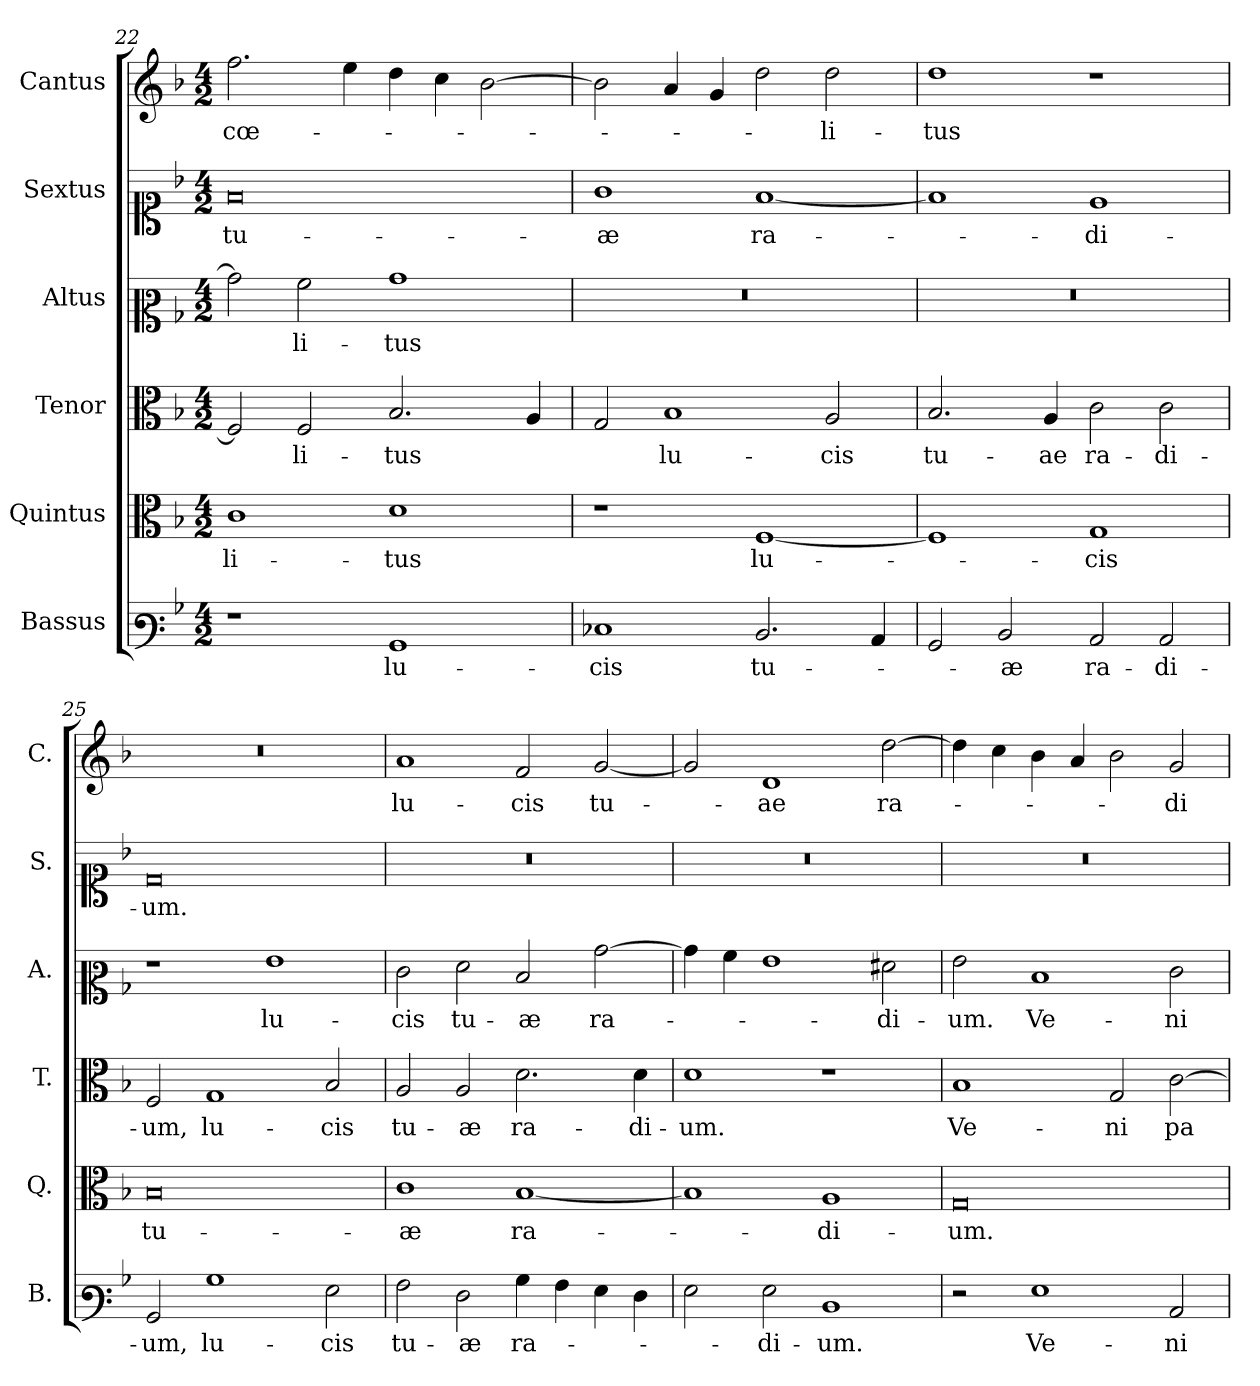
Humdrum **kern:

**kern	**text	**kern	**text	**kern	**text	**kern	**text	**kern	**text	**kern	**text
*part6	*part6	*part5	*part5	*part4	*part4	*part3	*part3	*part2	*part2	*part1	*part1
*staff6	*staff6	*staff5	*staff5	*staff4	*staff4	*staff3	*staff3	*staff2	*staff2	*staff1	*staff1
*I"Bassus	*	*I"Quintus	*	*I"Tenor	*	*I"Altus	*	*I"Sextus	*	*I"Cantus	*
*I'B.	*	*I'Q.	*	*I'T.	*	*I'A.	*	*I'S.	*	*I'C.	*
*clefF3	*	*clefC3	*	*clefC3	*	*clefC2	*	*clefC1	*	*clefG2	*
*k[b-]	*	*k[b-]	*	*k[b-]	*	*k[b-]	*	*k[b-]	*	*k[b-]	*
*M4/2	*	*M4/2	*	*M4/2	*	*M4/2	*	*M4/2	*	*M4/2	*
=22	=22	=22	=22	=22	=22	=22	=22	=22	=22	=22	=22
1r	.	1c	-li-	2F/]	.	2b-\]	.	0f	tu-	2.ff\	cœ-
.	.	.	.	2F/	-li-	2a\	-li-	.	.	.	.
.	.	.	.	.	.	.	.	.	.	4ee\	.
1BB-	lu-	1d	-tus	2.B-/	-tus	1b-	-tus	.	.	4dd\	.
.	.	.	.	.	.	.	.	.	.	4cc\	.
.	.	.	.	.	.	.	.	.	.	[2b-\	.
.	.	.	.	4A/	.	.	.	.	.	.	.
=23	=23	=23	=23	=23	=23	=23	=23	=23	=23	=23	=23
!	!	!	!	!	!	!LO:N:vis=1	!	!	!	!	!
1E-X	-cis	1r	.	2G/	.	0r	.	1g	-æ	2b-\]	.
.	.	.	.	1B-	lu-	.	.	.	.	4a/	.
.	.	.	.	.	.	.	.	.	.	4g/	.
2.D/	tu-	[1F	lu-	.	.	.	.	[1f	ra-	2dd\	.
.	.	.	.	2A/	-cis	.	.	.	.	2dd\	-li-
4C/	.	.	.	.	.	.	.	.	.	.	.
=24	=24	=24	=24	=24	=24	=24	=24	=24	=24	=24	=24
!	!	!	!	!	!	!LO:N:vis=1	!	!	!	!	!
2BB-/	.	1F]	.	2.B-/	tu-	0r	.	1f]	.	1dd	-tus
2D/	-æ	.	.	.	.	.	.	.	.	.	.
.	.	.	.	4A/	-ae	.	.	.	.	.	.
2C/	ra-	1G	-cis	2c\	ra-	.	.	1e	-di-	1r	.
2C/	-di-	.	.	2c\	-di-	.	.	.	.	.	.
=25	=25	=25	=25	=25	=25	=25	=25	=25	=25	=25	=25
!	!	!	!	!	!	!	!	!	!	!LO:N:vis=1	!
2BB-/	-um,	0B-	tu-	2F/	-um,	1r	.	0d	-um.	0r	.
1B-	lu-	.	.	1G	lu-	.	.	.	.	.	.
.	.	.	.	.	.	1g	lu-	.	.	.	.
2G\	-cis	.	.	2B-/	-cis	.	.	.	.	.	.
=26	=26	=26	=26	=26	=26	=26	=26	=26	=26	=26	=26
!	!	!	!	!	!	!	!	!LO:N:vis=1	!	!	!
2A\	tu-	1c	-æ	2A/	tu-	2e\	-cis	0r	.	1a	lu-
2F\	-æ	.	.	2A/	-æ	2f\	tu-	.	.	.	.
4B-\	ra-	[1B-	ra-	2.d\	ra-	2d/	-æ	.	.	2f/	-cis
4A\	.	.	.	.	.	.	.	.	.	.	.
4G\	.	.	.	.	.	[2b-\	ra-	.	.	[2g/	tu-
4F\	.	.	.	4d\	-di-	.	.	.	.	.	.
!!LO:PB:g=z
=27	=27	=27	=27	=27	=27	=27	=27	=27	=27	=27	=27
!	!	!	!	!	!	!	!	!LO:N:vis=1	!	!	!
2G\	.	1B-]	.	1d	-um.	4b-\]	.	0r	.	2g/]	.
.	.	.	.	.	.	4a\	.	.	.	.	.
2G\	-di-	.	.	.	.	1g	.	.	.	1d	-ae
1D	-um.	1A	-di-	1r	.	.	.	.	.	.	.
.	.	.	.	.	.	2f#X\	-di-	.	.	[2dd\	ra-
=28	=28	=28	=28	=28	=28	=28	=28	=28	=28	=28	=28
!	!	!	!	!	!	!	!	!LO:N:vis=1	!	!	!
2r	.	0G	-um.	1B-	Ve-	2g\	-um.	0r	.	4dd\]	.
.	.	.	.	.	.	.	.	.	.	4cc\	.
1G	Ve-	.	.	.	.	1d	Ve-	.	.	4b-\	.
.	.	.	.	.	.	.	.	.	.	4a/	.
.	.	.	.	2G/	-ni	.	.	.	.	2b-\	.
2C/	-ni	.	.	[2c\	pa-	2e\	-ni	.	.	2g/	-di-
=	=	=	=	=	=	=	=	=	=	=	=
*-	*-	*-	*-	*-	*-	*-	*-	*-	*-	*-	*-
